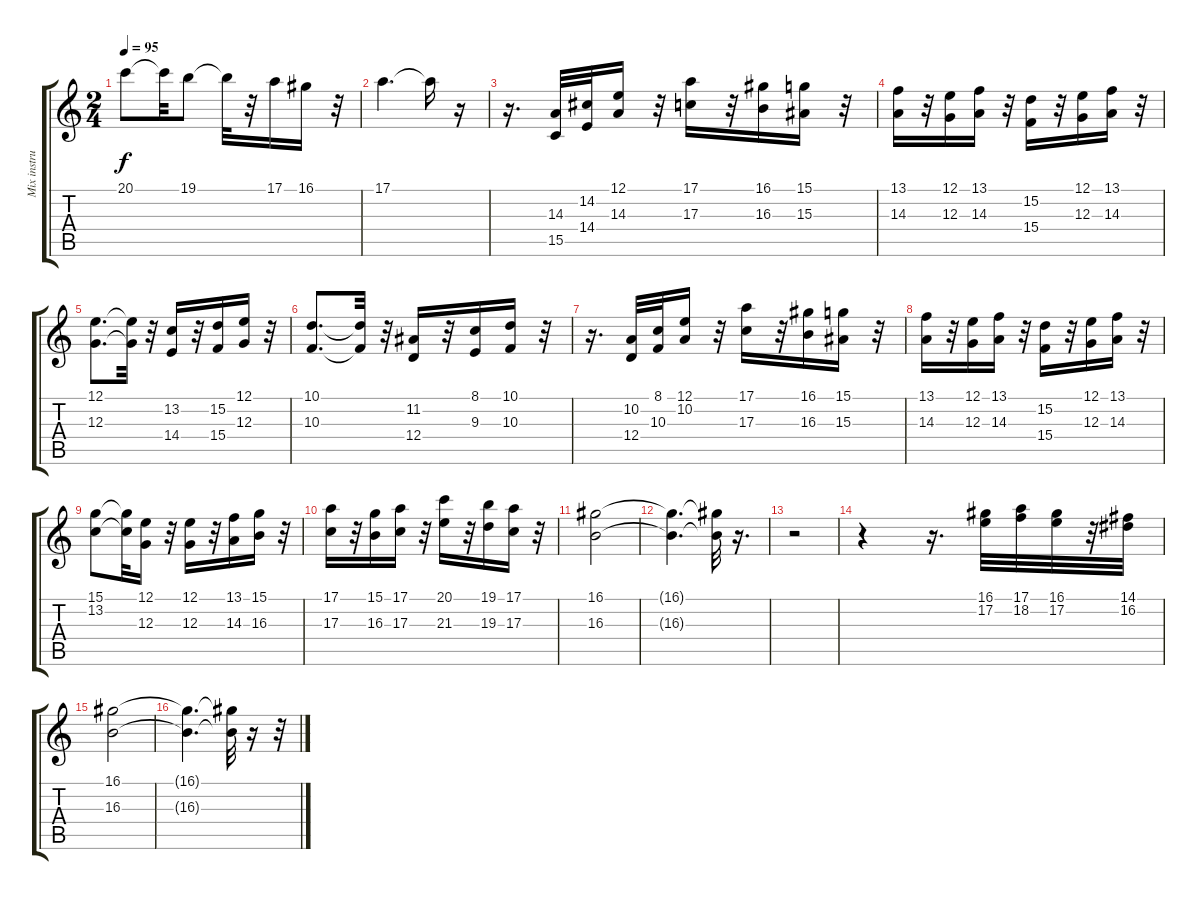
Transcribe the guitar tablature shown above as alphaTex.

\track ("Mix instrument 3" "Mix instru") {instrument piccolo}
\staff {score tabs}
\tuning (E4 B3 G3 D3 A2 E2) {hide}
\ts (2 4)
\tempo 95
\clef g2
\ks c
20.1.8{dy f} 20.1{t}.32 19.1.8 19.1{t}.32 r.32 17.1.16 16.1.16 r.32 |
17.1.4{d} 17.1{t}.16 r.16 |
r.16{d} (14.3 15.5).32{instrument piccolo} (14.2 14.4).32 (12.1 14.3).16 r.32 (17.1 17.3).16 r.32 (16.1 16.3).16 (15.1 15.3).16 r.32 |
(13.1 14.3).16 r.32 (12.1 12.3).16 (13.1 14.3).16 r.32 (15.2 15.4).16 r.32 (12.1 12.3).16 (13.1 14.3).16 r.32 |
(12.1 12.3).8{d} (12.1{t} 12.3{t}).32 r.32 (13.2 14.4).16 r.32 (15.2 15.4).16 (12.1 12.3).16 r.32 |
(10.1 10.3).8{d} (10.1{t} 10.3{t}).32 r.32 (11.2 12.4).16 r.32 (8.1 9.3).16 (10.1 10.3).16 r.32 |
r.16{d} (10.2 12.4).32 (8.1 10.3).32 (12.1 10.2).16 r.32 (17.1 17.3).16 r.32 (16.1 16.3).16 (15.1 15.3).16 r.32 |
(13.1 14.3).16 r.32 (12.1 12.3).16 (13.1 14.3).16 r.32 (15.2 15.4).16 r.32 (12.1 12.3).16 (13.1 14.3).16 r.32 |
(15.1 13.2).8 (15.1{t} 13.2{t}).32 (12.1 12.3).16 r.32 (12.1 12.3).16 r.32 (13.1 14.3).16 (15.1 16.3).16 r.32 |
(17.1 17.3).16 r.32 (15.1 16.3).16 (17.1 17.3).16 r.32 (20.1 21.3).16 r.32 (19.1 19.3).16 (17.1 17.3).16 r.32 |
(16.1 16.3).2 |
(16.1{t} 16.3{t}).4{d} (16.1{t} 16.3{t}).32 r.16{d} |
r.2 |
r.4 r.16{d} (16.1 17.2).32 (17.1 18.2).32 (16.1 17.2).32 r.32 (14.1 16.2).32 |
(16.1 16.3).2 |
(16.1{t} 16.3{t}).4{d} (16.1{t} 16.3{t}).32 r.16 r.32
